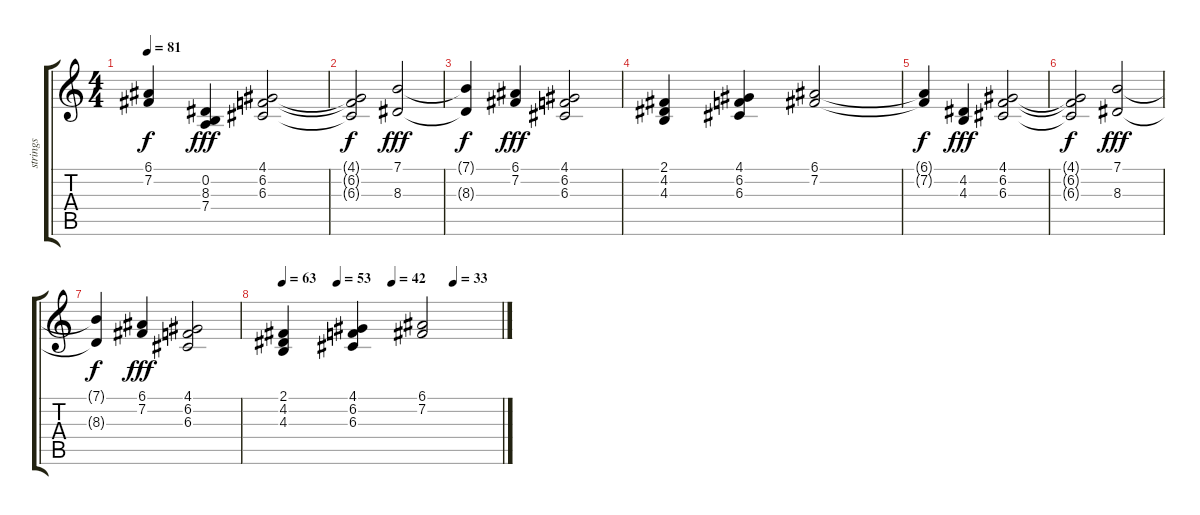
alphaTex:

\track ("strings " "strings ") {instrument stringensemble1}
\staff {score tabs}
\tuning (E4 B3 G3 D3 A2 E2) {hide}
\ts (4 4)
\tempo 81
\clef g2
\ks c
(6.1{t} 7.2{t}).4{dy f} (0.2 8.3 7.4).4{dy fff} (4.1 6.2 6.3).2 |
(4.1{t} 6.2{t} 6.3{t}).2{dy f} (7.1 8.3).2{dy fff} |
(7.1{t} 8.3{t}).4{dy f} (6.1 7.2).4{dy fff} (4.1 6.2 6.3).2 |
(2.1 4.2 4.3).4 (4.1 6.2 6.3).4 (6.1 7.2).2 |
(6.1{t} 7.2{t}).4{dy f} (4.2 4.3).4{dy fff} (4.1 6.2 6.3).2 |
(4.1{t} 6.2{t} 6.3{t}).2{dy f} (7.1 8.3).2{dy fff} |
(7.1{t} 8.3{t}).4{dy f} (6.1 7.2).4{dy fff} (4.1 6.2 6.3).2 |
\tempo 63
\tempo (53 0.25)
\tempo (42 0.5)
\tempo (33 0.78125)
(2.1 4.2 4.3).4 (4.1 6.2 6.3).4 (6.1 7.2).2
